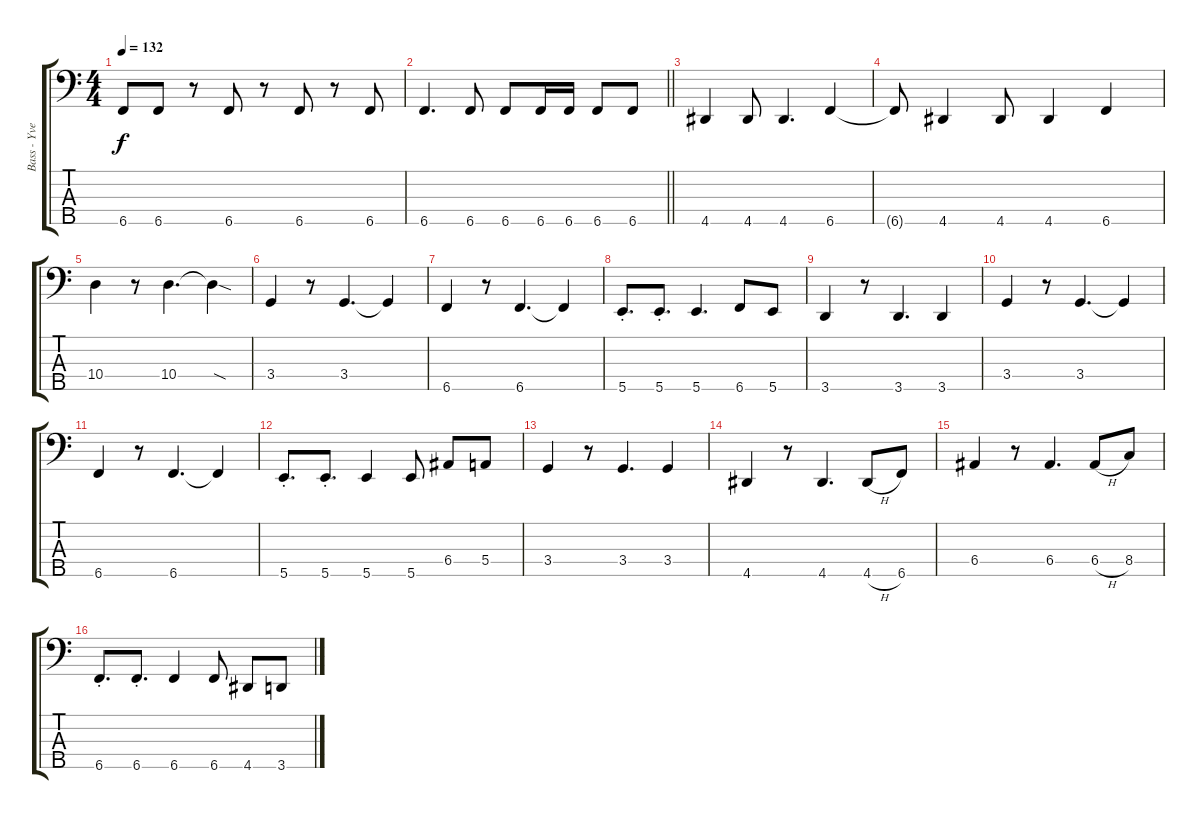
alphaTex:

\track ("Bass - Yves" "Bass - Yve") {instrument electricbasspick}
\staff {score tabs}
\tuning (G2 D2 A1 E1 B0) {hide}
\ts (4 4)
\tempo 132
\clef f4
\ks c
6.5.8{dy f} 6.5.8 r.8 6.5.8 r.8 6.5.8 r.8 6.5.8 |
\barLineRight lightlight
6.5.4{d} 6.5.8 6.5.8 6.5.16 6.5.16 6.5.8 6.5.8 |
4.5.4 4.5.8 4.5.4{d} 6.5.4 |
6.5{t}.8 4.5.4 4.5.8 4.5.4 6.5.4 |
10.4.4 r.8 10.4.4{d} 10.4{sod t}.4 |
3.4.4 r.8 3.4.4{d} 3.4{t}.4 |
6.5.4 r.8 6.5.4{d} 6.5{t}.4 |
5.5{st}.8{d} 5.5{st}.8{d} 5.5.4{d} 6.5.8 5.5.8 |
3.5.4 r.8 3.5.4{d} 3.5.4 |
3.4.4 r.8 3.4.4{d} 3.4{t}.4 |
6.5.4 r.8 6.5.4{d} 6.5{t}.4 |
5.5{st}.8{d} 5.5{st}.8{d} 5.5.4 5.5.8 6.4.8 5.4.8 |
3.4.4 r.8 3.4.4{d} 3.4.4 |
4.5.4 r.8 4.5.4{d} 4.5{h}.8 6.5.8 |
6.4.4 r.8 6.4.4{d} 6.4{h}.8 8.4.8 |
6.5{st}.8{d} 6.5{st}.8{d} 6.5.4 6.5.8 4.5.8 3.5.8
